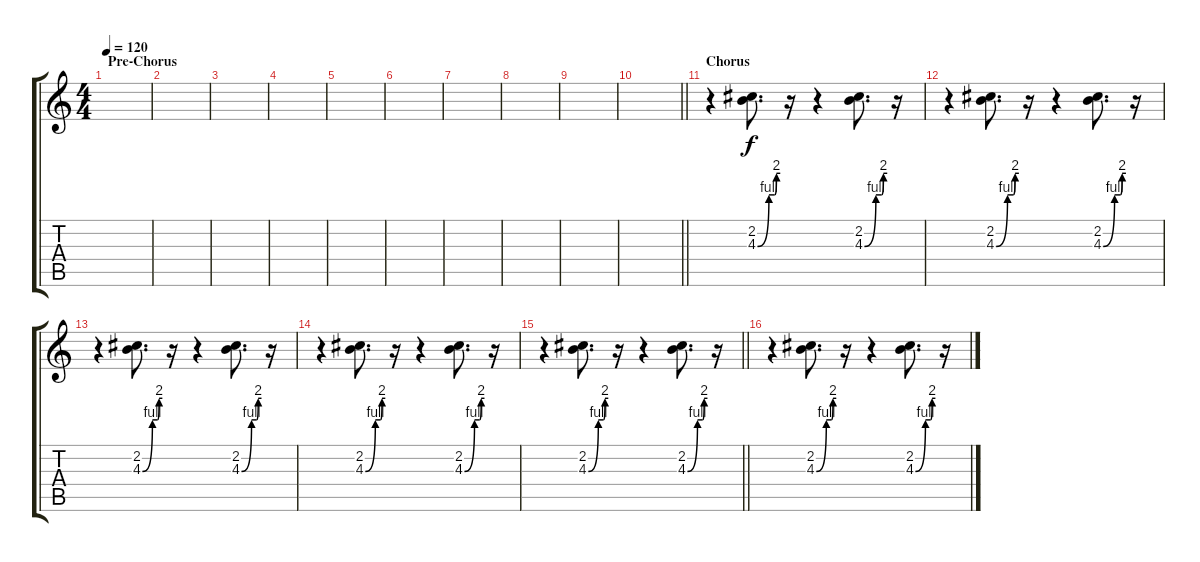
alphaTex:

\track "" {instrument distortionguitar}
\staff {score tabs}
\tuning (E4 B3 G3 D3 A2 E2) {hide}
\ts (4 4)
\section ("" "Pre-Chorus")
\tempo 120
\clef g2
\ks c
|
|
|
|
|
|
|
|
|
\barLineRight lightlight
|
\section ("" "Chorus")
r.4 (2.2 4.3{be (custom 0 0 30 4 45 4 50 8 60 8)}).8{d} r.16 r.4 (2.2 4.3{be (custom 0 0 30 4 45 4 50 8 60 8)}).8{d} r.16 |
r.4 (2.2 4.3{be (custom 0 0 30 4 45 4 50 8 60 8)}).8{d} r.16 r.4 (2.2 4.3{be (custom 0 0 30 4 45 4 50 8 60 8)}).8{d} r.16 |
r.4 (2.2 4.3{be (custom 0 0 30 4 45 4 50 8 60 8)}).8{d} r.16 r.4 (2.2 4.3{be (custom 0 0 30 4 45 4 50 8 60 8)}).8{d} r.16 |
r.4 (2.2 4.3{be (custom 0 0 30 4 45 4 50 8 60 8)}).8{d} r.16 r.4 (2.2 4.3{be (custom 0 0 30 4 45 4 50 8 60 8)}).8{d} r.16 |
\barLineRight lightlight
r.4 (2.2 4.3{be (custom 0 0 30 4 45 4 50 8 60 8)}).8{d} r.16 r.4 (2.2 4.3{be (custom 0 0 30 4 45 4 50 8 60 8)}).8{d} r.16 |
\section ("" "")
r.4 (2.2 4.3{be (custom 0 0 30 4 45 4 50 8 60 8)}).8{d} r.16 r.4 (2.2 4.3{be (custom 0 0 30 4 45 4 50 8 60 8)}).8{d} r.16
